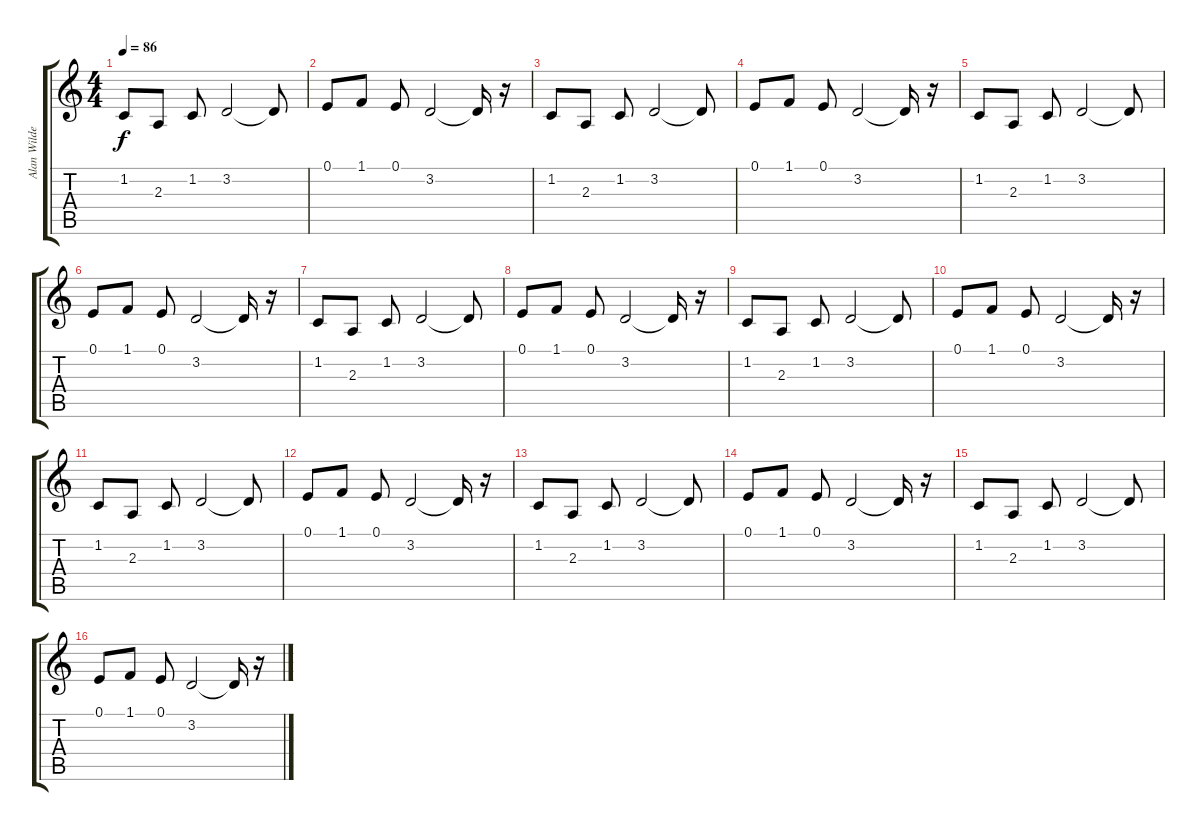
\track ("Alan Wilder - Piano" "Alan Wilde") {instrument brightacousticpiano}
\staff {score tabs}
\tuning (E4 B3 G3 D3 A2 E2) {hide}
\ts (4 4)
\tempo 86
\clef g2
\ks c
1.2.8{dy f} 2.3.8 1.2.8 3.2.2 3.2{t}.8 |
0.1.8 1.1.8 0.1.8 3.2.2 3.2{t}.16 r.16 |
1.2.8 2.3.8 1.2.8 3.2.2 3.2{t}.8 |
0.1.8 1.1.8 0.1.8 3.2.2 3.2{t}.16 r.16 |
1.2.8 2.3.8 1.2.8 3.2.2 3.2{t}.8 |
0.1.8 1.1.8 0.1.8 3.2.2 3.2{t}.16 r.16 |
1.2.8 2.3.8 1.2.8 3.2.2 3.2{t}.8 |
0.1.8 1.1.8 0.1.8 3.2.2 3.2{t}.16 r.16 |
1.2.8 2.3.8 1.2.8 3.2.2 3.2{t}.8 |
0.1.8 1.1.8 0.1.8 3.2.2 3.2{t}.16 r.16 |
1.2.8 2.3.8 1.2.8 3.2.2 3.2{t}.8 |
0.1.8 1.1.8 0.1.8 3.2.2 3.2{t}.16 r.16 |
1.2.8 2.3.8 1.2.8 3.2.2 3.2{t}.8 |
0.1.8 1.1.8 0.1.8 3.2.2 3.2{t}.16 r.16 |
1.2.8 2.3.8 1.2.8 3.2.2 3.2{t}.8 |
0.1.8 1.1.8 0.1.8 3.2.2 3.2{t}.16 r.16
